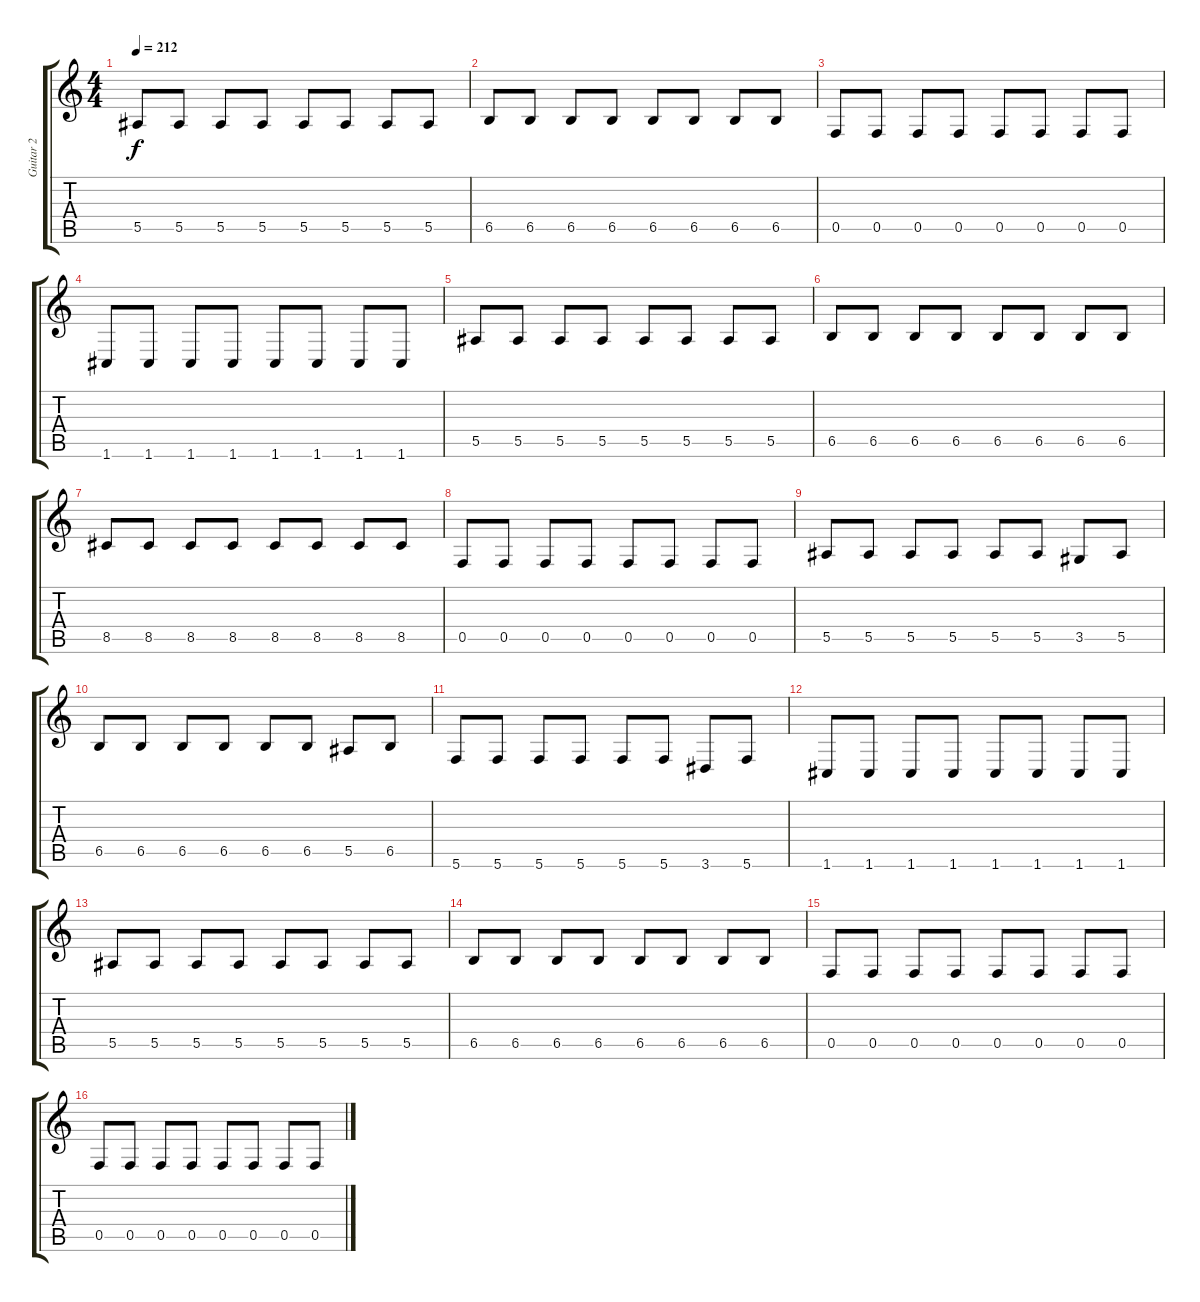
\track ("Guitar 2" "Guitar 2") {instrument overdrivenguitar}
\staff {score tabs}
\tuning (C4 G3 Eb3 Bb2 F2 C2) {hide}
\ts (4 4)
\tempo 212
\clef g2
\ks c
5.5.8{dy f} 5.5.8 5.5.8 5.5.8 5.5.8 5.5.8 5.5.8 5.5.8 |
6.5.8 6.5.8 6.5.8 6.5.8 6.5.8 6.5.8 6.5.8 6.5.8 |
0.5.8 0.5.8 0.5.8 0.5.8 0.5.8 0.5.8 0.5.8 0.5.8 |
1.6.8 1.6.8 1.6.8 1.6.8 1.6.8 1.6.8 1.6.8 1.6.8 |
5.5.8 5.5.8 5.5.8 5.5.8 5.5.8 5.5.8 5.5.8 5.5.8 |
6.5.8 6.5.8 6.5.8 6.5.8 6.5.8 6.5.8 6.5.8 6.5.8 |
8.5.8 8.5.8 8.5.8 8.5.8 8.5.8 8.5.8 8.5.8 8.5.8 |
0.5.8 0.5.8 0.5.8 0.5.8 0.5.8 0.5.8 0.5.8 0.5.8 |
5.5.8 5.5.8 5.5.8 5.5.8 5.5.8 5.5.8 3.5.8 5.5.8 |
6.5.8 6.5.8 6.5.8 6.5.8 6.5.8 6.5.8 5.5.8 6.5.8 |
5.6.8 5.6.8 5.6.8 5.6.8 5.6.8 5.6.8 3.6.8 5.6.8 |
1.6.8 1.6.8 1.6.8 1.6.8 1.6.8 1.6.8 1.6.8 1.6.8 |
5.5.8 5.5.8 5.5.8 5.5.8 5.5.8 5.5.8 5.5.8 5.5.8 |
6.5.8 6.5.8 6.5.8 6.5.8 6.5.8 6.5.8 6.5.8 6.5.8 |
0.5.8 0.5.8 0.5.8 0.5.8 0.5.8 0.5.8 0.5.8 0.5.8 |
0.5.8 0.5.8 0.5.8 0.5.8 0.5.8 0.5.8 0.5.8 0.5.8
